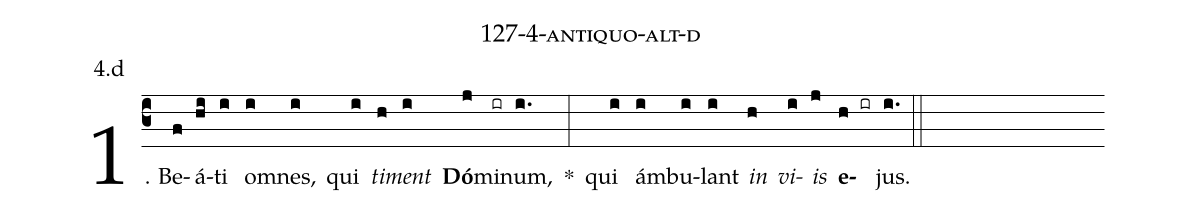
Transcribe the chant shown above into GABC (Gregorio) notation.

name: 127-4-antiquo-alt-d;
annotation: 4.d;
%%
(c3)1. Be(f)á(hi)ti(i) om(i)nes,(i) qui(i) <i>ti</i>(h)<i>ment</i>(i) <b>Dó</b>(j)mi(ir)num,(i.) *(:) qui(i) ám(i)bu(i)lant(i) <i>in</i>(h) <i>vi</i>(i)<i>is</i>(j) <b>e</b>(h ir)jus.(i.) (::)
